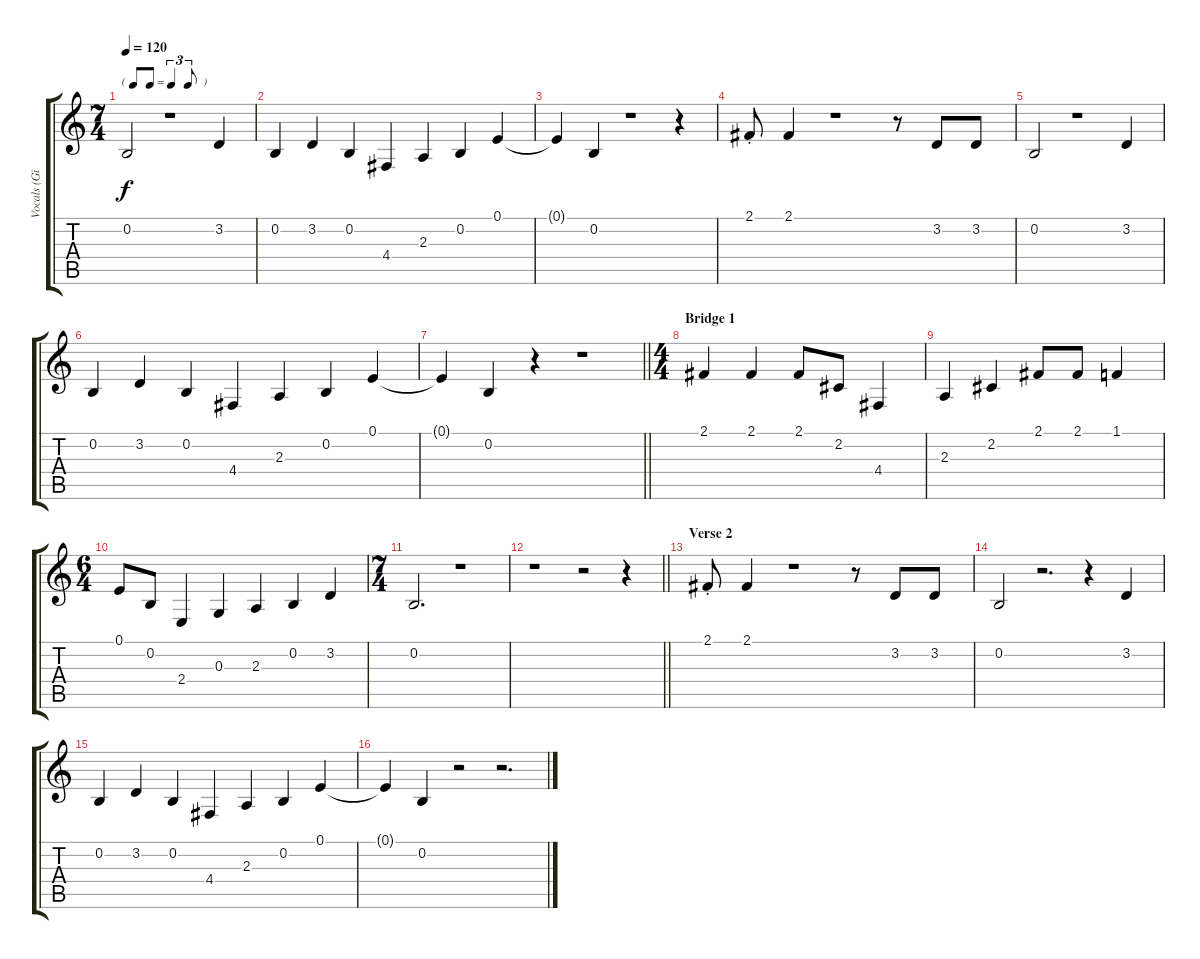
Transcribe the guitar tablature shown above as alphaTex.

\track ("Vocals (Gilmour)" "Vocals (Gi") {instrument lead6voice}
\staff {score tabs}
\tuning (E4 B3 G3 D3 A2 E2) {hide}
\ts (7 4)
\tf triplet8th
\tempo 120
\clef g2
\ks c
0.2.2{dy f} r.1 3.2.4 |
0.2.4 3.2.4 0.2.4 4.4.4 2.3.4 0.2.4 0.1.4 |
0.1{t}.4 0.2.4 r.1 r.4 |
2.1{st}.8 2.1.4 r.1 r.8 3.2.8 3.2.8 |
0.2.2 r.1 3.2.4 |
0.2.4 3.2.4 0.2.4 4.4.4 2.3.4 0.2.4 0.1.4 |
\barLineRight lightlight
0.1{t}.4 0.2.4 r.4 r.1 |
\ts (4 4)
\section ("" "Bridge 1")
2.1.4 2.1.4 2.1.8 2.2.8 4.4.4 |
2.3.4 2.2.4 2.1.8 2.1.8 1.1.4 |
\ts (6 4)
0.1.8 0.2.8 2.4.4 0.3.4 2.3.4 0.2.4 3.2.4 |
\ts (7 4)
0.2.2{d} r.1 |
\barLineRight lightlight
r.1 r.2 r.4 |
\section ("" "Verse 2")
2.1{st}.8 2.1.4 r.1 r.8 3.2.8 3.2.8 |
0.2.2 r.2{d} r.4 3.2.4 |
0.2.4 3.2.4 0.2.4 4.4.4 2.3.4 0.2.4 0.1.4 |
0.1{t}.4 0.2.4 r.2 r.2{d}
